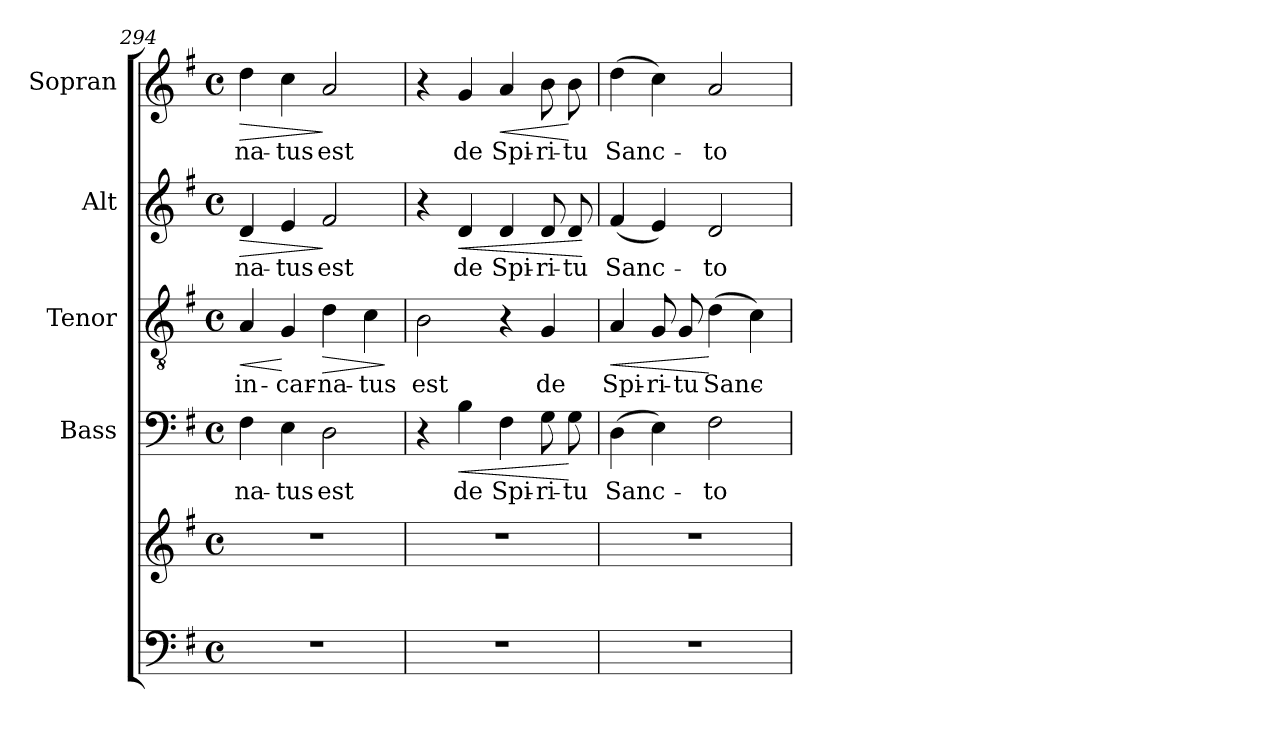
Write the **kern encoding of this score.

**kern	**kern	**kern	**text	**dynam	**kern	**text	**dynam	**kern	**text	**dynam	**kern	**text	**dynam
*part5	*part5	*part4	*part4	*part4	*part3	*part3	*part3	*part2	*part2	*part2	*part1	*part1	*part1
*staff6	*staff5	*staff4	*staff4	*staff4	*staff3	*staff3	*staff3	*staff2	*staff2	*staff2	*staff1	*staff1	*staff1
*	*	*I"Bass	*	*	*I"Tenor	*	*	*I"Alt	*	*	*I"Sopran	*	*
*	*	*I'B.	*	*	*I'T.	*	*	*I'A.	*	*	*I'S.	*	*
*clefF4	*clefG2	*clefF4	*	*	*clefGv2	*	*	*clefG2	*	*	*clefG2	*	*
*k[f#]	*k[f#]	*k[f#]	*	*	*k[f#]	*	*	*k[f#]	*	*	*k[f#]	*	*
*G:	*G:	*G:	*	*	*G:	*	*	*G:	*	*	*G:	*	*
*M4/4	*M4/4	*M4/4	*	*	*M4/4	*	*	*M4/4	*	*	*M4/4	*	*
*met(c)	*met(c)	*met(c)	*	*	*met(c)	*	*	*met(c)	*	*	*met(c)	*	*
=294	=294	=294	=294	=294	=294	=294	=294	=294	=294	=294	=294	=294	=294
!	!	!	!LO:LY:b	!	!	!LO:LY:b	!LO:HP:b	!	!LO:LY:b	!LO:HP:b	!	!LO:LY:b	!LO:HP:b
1r	1r	4F#\	-na-	.	4A/	in-	<	4d/	-na-	>	4dd\	-na-	>
!	!	!	!LO:LY:b	!	!	!LO:LY:b	!	!	!LO:LY:b	!	!	!LO:LY:b	!
.	.	4E\	-tus	.	4G/	-car-	[	4e/	-tus	.	4cc\	-tus	.
!	!	!	!LO:LY:b	!	!	!LO:LY:b	!LO:HP:b	!	!LO:LY:b	!	!	!LO:LY:b	!
.	.	2D\	est	.	4d\	-na-	>	2f#/	est	]	2a/	est	]
!	!	!	!	!	!	!LO:LY:b	!	!	!	!	!	!	!
.	.	.	.	.	4c\	-tus	.	.	.	.	.	.	.
.	.	.	.	.	.	.	]	.	.	.	.	.	.
!!LO:PB:g=z
=295	=295	=295	=295	=295	=295	=295	=295	=295	=295	=295	=295	=295	=295
!	!	!	!	!	!	!LO:LY:b	!	!	!	!	!	!	!
1r	1r	4r	.	.	2B\	est	.	4r	.	.	4r	.	.
!	!	!	!LO:LY:b	!LO:HP:b	!	!	!	!	!LO:LY:b	!LO:HP:b	!	!LO:LY:b	!
.	.	4B\	de	<	.	.	.	4d/	de	<	4g/	de	.
!	!	!	!LO:LY:b	!	!	!	!	!	!LO:LY:b	!	!	!LO:LY:b	!LO:HP:b
.	.	4F#\	Spi-	.	4r	.	.	4d/	Spi-	.	4a/	Spi-	<
!	!	!	!LO:LY:b	!	!	!LO:LY:b	!	!	!LO:LY:b	!	!	!LO:LY:b	!
.	.	8G\	-ri-	.	4G/	de	.	8d/	-ri-	.	8b\	-ri-	.
!	!	!	!LO:LY:b	!	!	!	!	!	!LO:LY:b	!	!	!LO:LY:b	!
.	.	8G\	-tu	[	.	.	.	8d/	-tu	.	8b\	-tu	[
.	.	.	.	.	.	.	.	.	.	[	.	.	.
=296	=296	=296	=296	=296	=296	=296	=296	=296	=296	=296	=296	=296	=296
!	!	!	!LO:LY:b	!	!	!LO:LY:b	!LO:HP:b	!	!LO:LY:b	!	!	!LO:LY:b	!
1r	1r	(>4D\	Sanc-	.	4A/	Spi-	<	(<4f#/	Sanc-	.	(>4dd\	Sanc-	.
!	!	!	!	!	!	!LO:LY:b	!	!	!	!	!	!	!
.	.	4E\)	.	.	8G/	-ri-	.	4e/)	.	.	4cc\)	.	.
!	!	!	!	!	!	!LO:LY:b	!	!	!	!	!	!	!
.	.	.	.	.	8G/	-tu	.	.	.	.	.	.	.
!	!	!	!LO:LY:b	!	!	!LO:LY:b	!	!	!LO:LY:b	!	!	!LO:LY:b	!
.	.	2F#\	-to	.	(>4d\	Sanc-	[	2d/	-to	.	2a/	-to	.
.	.	.	.	.	4c\)	.	.	.	.	.	.	.	.
=	=	=	=	=	=	=	=	=	=	=	=	=	=
*-	*-	*-	*-	*-	*-	*-	*-	*-	*-	*-	*-	*-	*-
